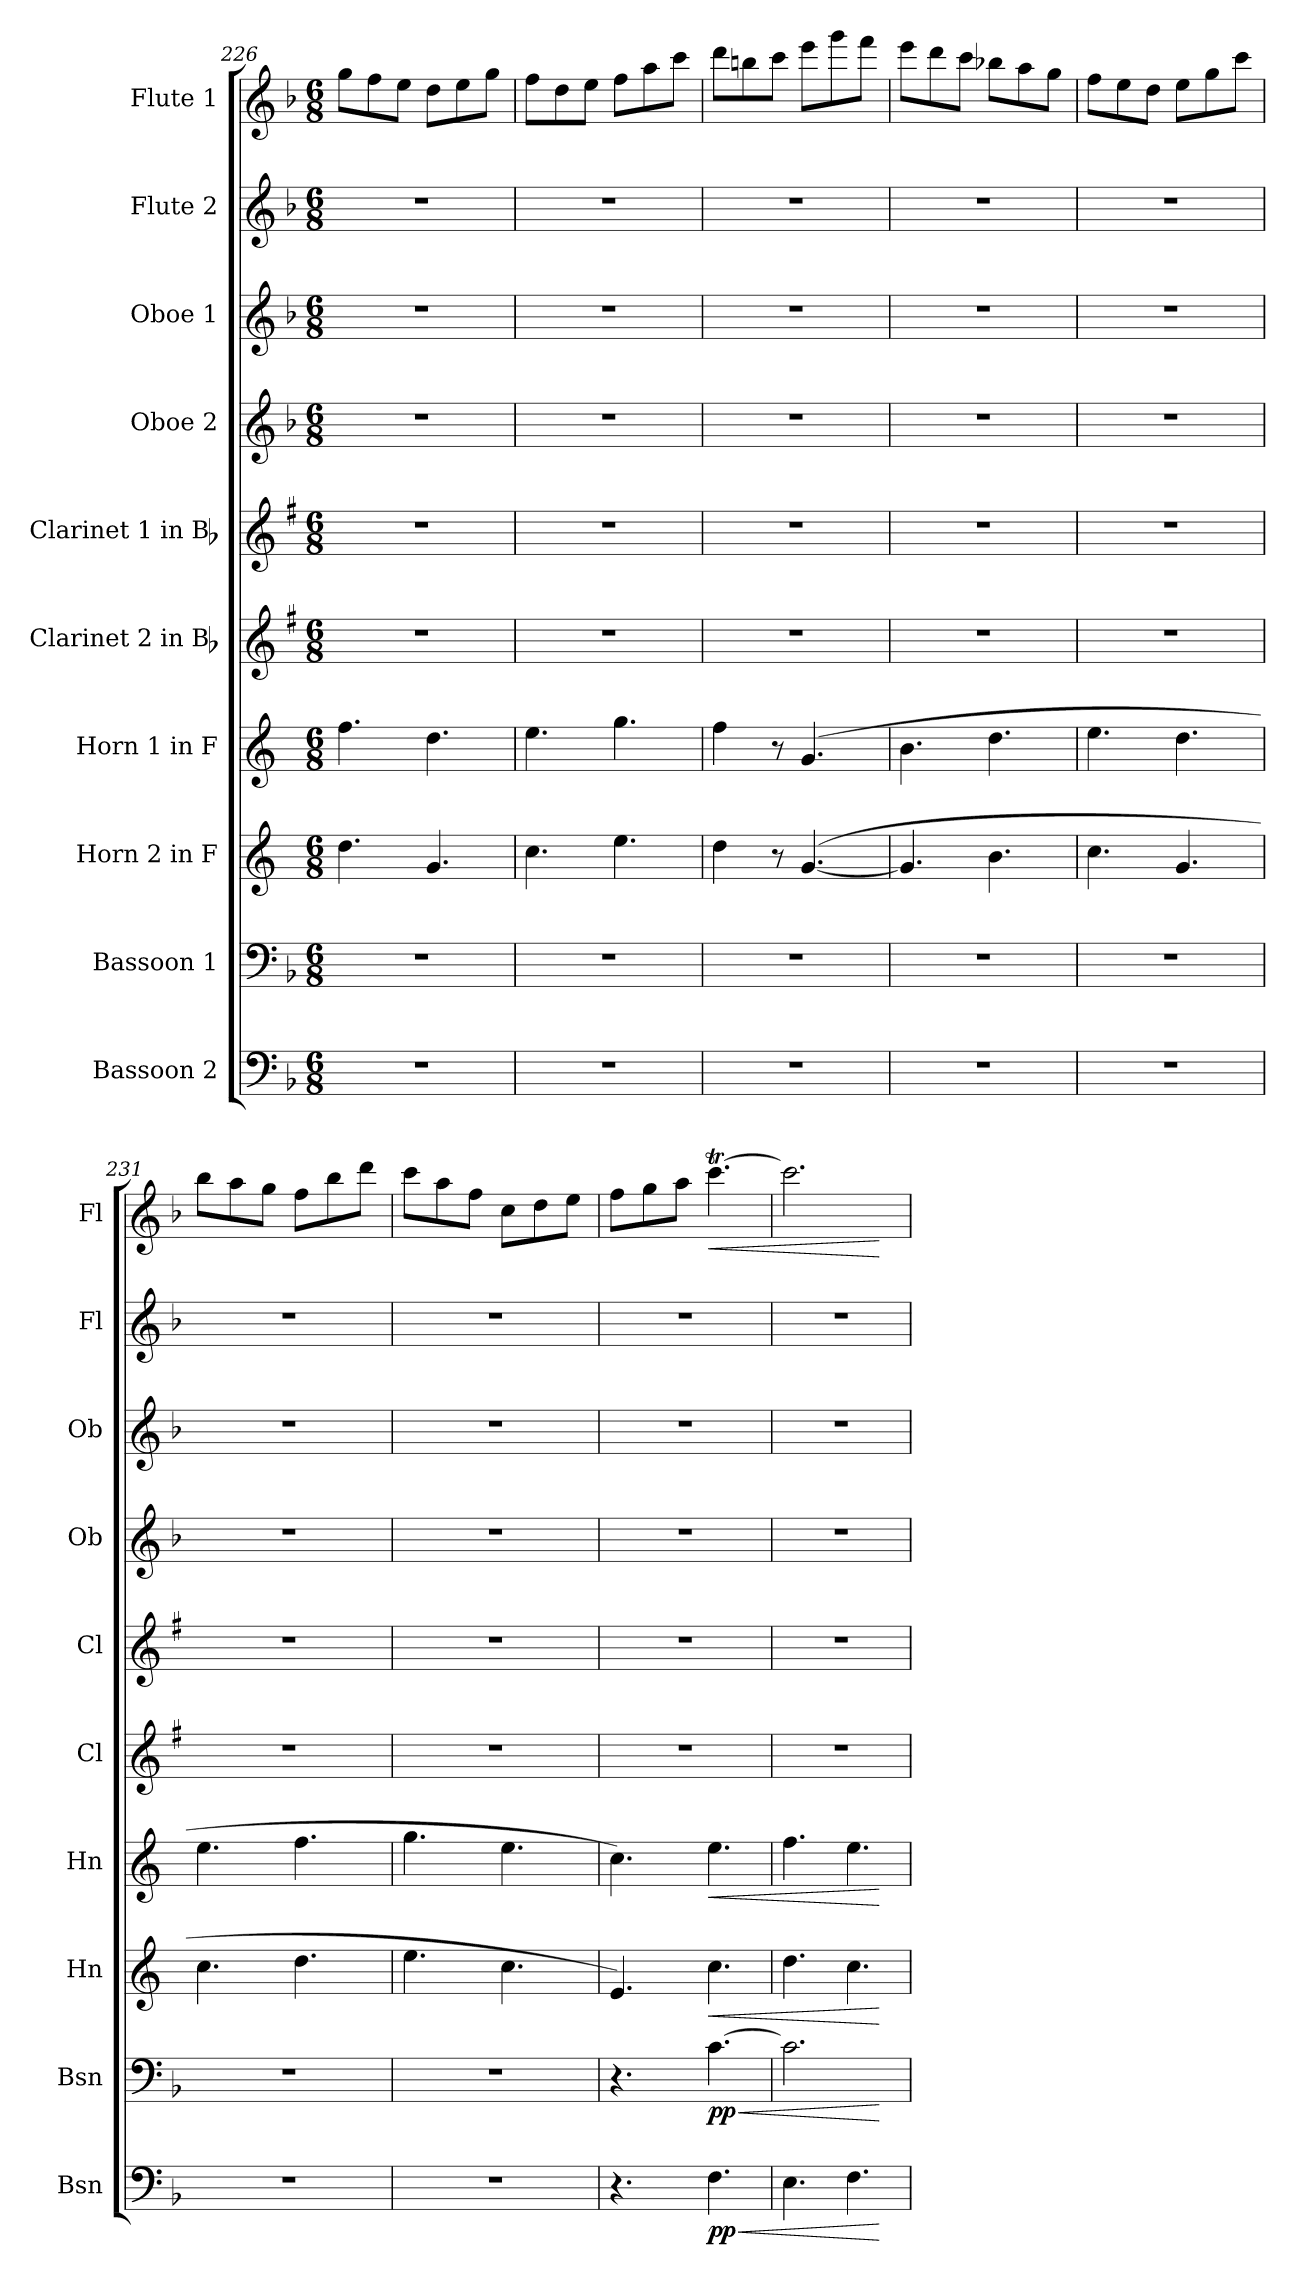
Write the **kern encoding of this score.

**kern	**dynam	**kern	**dynam	**kern	**dynam	**kern	**dynam	**kern	**kern	**kern	**kern	**kern	**kern	**dynam
*part10	*part10	*part9	*part9	*part8	*part8	*part7	*part7	*part6	*part5	*part4	*part3	*part2	*part1	*part1
*staff10	*staff10	*staff9	*staff9	*staff8	*staff8	*staff7	*staff7	*staff6	*staff5	*staff4	*staff3	*staff2	*staff1	*staff1
*I"Bassoon 2	*	*I"Bassoon 1	*	*I"Horn 2 in F	*	*I"Horn 1 in F	*	*I"Clarinet 2 in Bb	*I"Clarinet 1 in Bb	*I"Oboe 2	*I"Oboe 1	*I"Flute 2	*I"Flute 1	*
*I'Bsn	*	*I'Bsn	*	*I'Hn	*	*I'Hn	*	*I'Cl	*I'Cl	*I'Ob	*I'Ob	*I'Fl	*I'Fl	*
*clefF4	*	*clefF4	*	*clefG2	*	*clefG2	*	*clefG2	*clefG2	*clefG2	*clefG2	*clefG2	*clefG2	*
*	*	*	*	*ITrd4c7	*	*ITrd4c7	*	*ITrd1c2	*ITrd1c2	*	*	*	*	*
*k[b-]	*	*k[b-]	*	*k[b-]	*	*k[b-]	*	*k[b-]	*k[b-]	*k[b-]	*k[b-]	*k[b-]	*k[b-]	*
*M6/8	*	*M6/8	*	*M6/8	*	*M6/8	*	*M6/8	*M6/8	*M6/8	*M6/8	*M6/8	*M6/8	*
=226	=226	=226	=226	=226	=226	=226	=226	=226	=226	=226	=226	=226	=226	=226
2.r	.	2.r	.	4.g\	.	4.b-\	.	2.r	2.r	2.r	2.r	2.r	8gg\L	.
.	.	.	.	.	.	.	.	.	.	.	.	.	8ff\	.
.	.	.	.	.	.	.	.	.	.	.	.	.	8ee\J	.
.	.	.	.	4.c/	.	4.g\	.	.	.	.	.	.	8dd\L	.
.	.	.	.	.	.	.	.	.	.	.	.	.	8ee\	.
.	.	.	.	.	.	.	.	.	.	.	.	.	8gg\J	.
=227	=227	=227	=227	=227	=227	=227	=227	=227	=227	=227	=227	=227	=227	=227
2.r	.	2.r	.	4.f\	.	4.a\	.	2.r	2.r	2.r	2.r	2.r	8ff\L	.
.	.	.	.	.	.	.	.	.	.	.	.	.	8dd\	.
.	.	.	.	.	.	.	.	.	.	.	.	.	8ee\J	.
.	.	.	.	4.a\	.	4.cc\	.	.	.	.	.	.	8ff\L	.
.	.	.	.	.	.	.	.	.	.	.	.	.	8aa\	.
.	.	.	.	.	.	.	.	.	.	.	.	.	8ccc\J	.
=228	=228	=228	=228	=228	=228	=228	=228	=228	=228	=228	=228	=228	=228	=228
2.r	.	2.r	.	4g\	.	4b-\	.	2.r	2.r	2.r	2.r	2.r	8ddd\L	.
.	.	.	.	.	.	.	.	.	.	.	.	.	8bbn\	.
.	.	.	.	8r	.	8r	.	.	.	.	.	.	8ccc\J	.
.	.	.	.	([4.c/	.	(4.c/	.	.	.	.	.	.	8eee\L	.
.	.	.	.	.	.	.	.	.	.	.	.	.	8ggg\	.
.	.	.	.	.	.	.	.	.	.	.	.	.	8fff\J	.
=229	=229	=229	=229	=229	=229	=229	=229	=229	=229	=229	=229	=229	=229	=229
2.r	.	2.r	.	4.c/]	.	4.e\	.	2.r	2.r	2.r	2.r	2.r	8eee\L	.
.	.	.	.	.	.	.	.	.	.	.	.	.	8ddd\	.
.	.	.	.	.	.	.	.	.	.	.	.	.	8ccc\J	.
.	.	.	.	4.e\	.	4.g\	.	.	.	.	.	.	8bb-X\L	.
.	.	.	.	.	.	.	.	.	.	.	.	.	8aa\	.
.	.	.	.	.	.	.	.	.	.	.	.	.	8gg\J	.
=230	=230	=230	=230	=230	=230	=230	=230	=230	=230	=230	=230	=230	=230	=230
2.r	.	2.r	.	4.f\	.	4.a\	.	2.r	2.r	2.r	2.r	2.r	8ff\L	.
.	.	.	.	.	.	.	.	.	.	.	.	.	8ee\	.
.	.	.	.	.	.	.	.	.	.	.	.	.	8dd\J	.
.	.	.	.	4.c/	.	4.g\	.	.	.	.	.	.	8ee\L	.
.	.	.	.	.	.	.	.	.	.	.	.	.	8gg\	.
.	.	.	.	.	.	.	.	.	.	.	.	.	8ccc\J	.
=231	=231	=231	=231	=231	=231	=231	=231	=231	=231	=231	=231	=231	=231	=231
2.r	.	2.r	.	4.f\	.	4.a\	.	2.r	2.r	2.r	2.r	2.r	8bb-\L	.
.	.	.	.	.	.	.	.	.	.	.	.	.	8aa\	.
.	.	.	.	.	.	.	.	.	.	.	.	.	8gg\J	.
.	.	.	.	4.g\	.	4.b-\	.	.	.	.	.	.	8ff\L	.
.	.	.	.	.	.	.	.	.	.	.	.	.	8bb-\	.
.	.	.	.	.	.	.	.	.	.	.	.	.	8ddd\J	.
!!LO:LB:g=z
=232	=232	=232	=232	=232	=232	=232	=232	=232	=232	=232	=232	=232	=232	=232
2.r	.	2.r	.	4.a\	.	4.cc\	.	2.r	2.r	2.r	2.r	2.r	8ccc\L	.
.	.	.	.	.	.	.	.	.	.	.	.	.	8aa\	.
.	.	.	.	.	.	.	.	.	.	.	.	.	8ff\J	.
.	.	.	.	4.f\	.	4.a\	.	.	.	.	.	.	8cc\L	.
.	.	.	.	.	.	.	.	.	.	.	.	.	8dd\	.
.	.	.	.	.	.	.	.	.	.	.	.	.	8ee\J	.
=233	=233	=233	=233	=233	=233	=233	=233	=233	=233	=233	=233	=233	=233	=233
4.r	.	4.r	.	4.A/)	.	4.f\)	.	2.r	2.r	2.r	2.r	2.r	8ff\L	.
.	.	.	.	.	.	.	.	.	.	.	.	.	8gg\	.
.	.	.	.	.	.	.	.	.	.	.	.	.	8aa\J	.
!	!LO:HP:b	!	!LO:HP:b	!	!LO:HP:b	!	!LO:HP:b	!	!	!	!	!	!	!LO:HP:b
!	!LO:DY:n=1:b	!	!LO:DY:n=1:b	!	!	!	!	!	!	!	!	!	!	!
4.F\	< pp	[4.c\	< pp	4.f\	<	4.a\	<	.	.	.	.	.	[4.cccT\	<
=234	=234	=234	=234	=234	=234	=234	=234	=234	=234	=234	=234	=234	=234	=234
4.E\	.	2.c\]	.	4.g\	.	4.b-\	.	2.r	2.r	2.r	2.r	2.r	2.ccc\]	.
4.F\	.	.	.	4.f\	.	4.a\	.	.	.	.	.	.	.	.
.	[	.	[	.	[	.	[	.	.	.	.	.	.	[
=	=	=	=	=	=	=	=	=	=	=	=	=	=	=
*-	*-	*-	*-	*-	*-	*-	*-	*-	*-	*-	*-	*-	*-	*-
